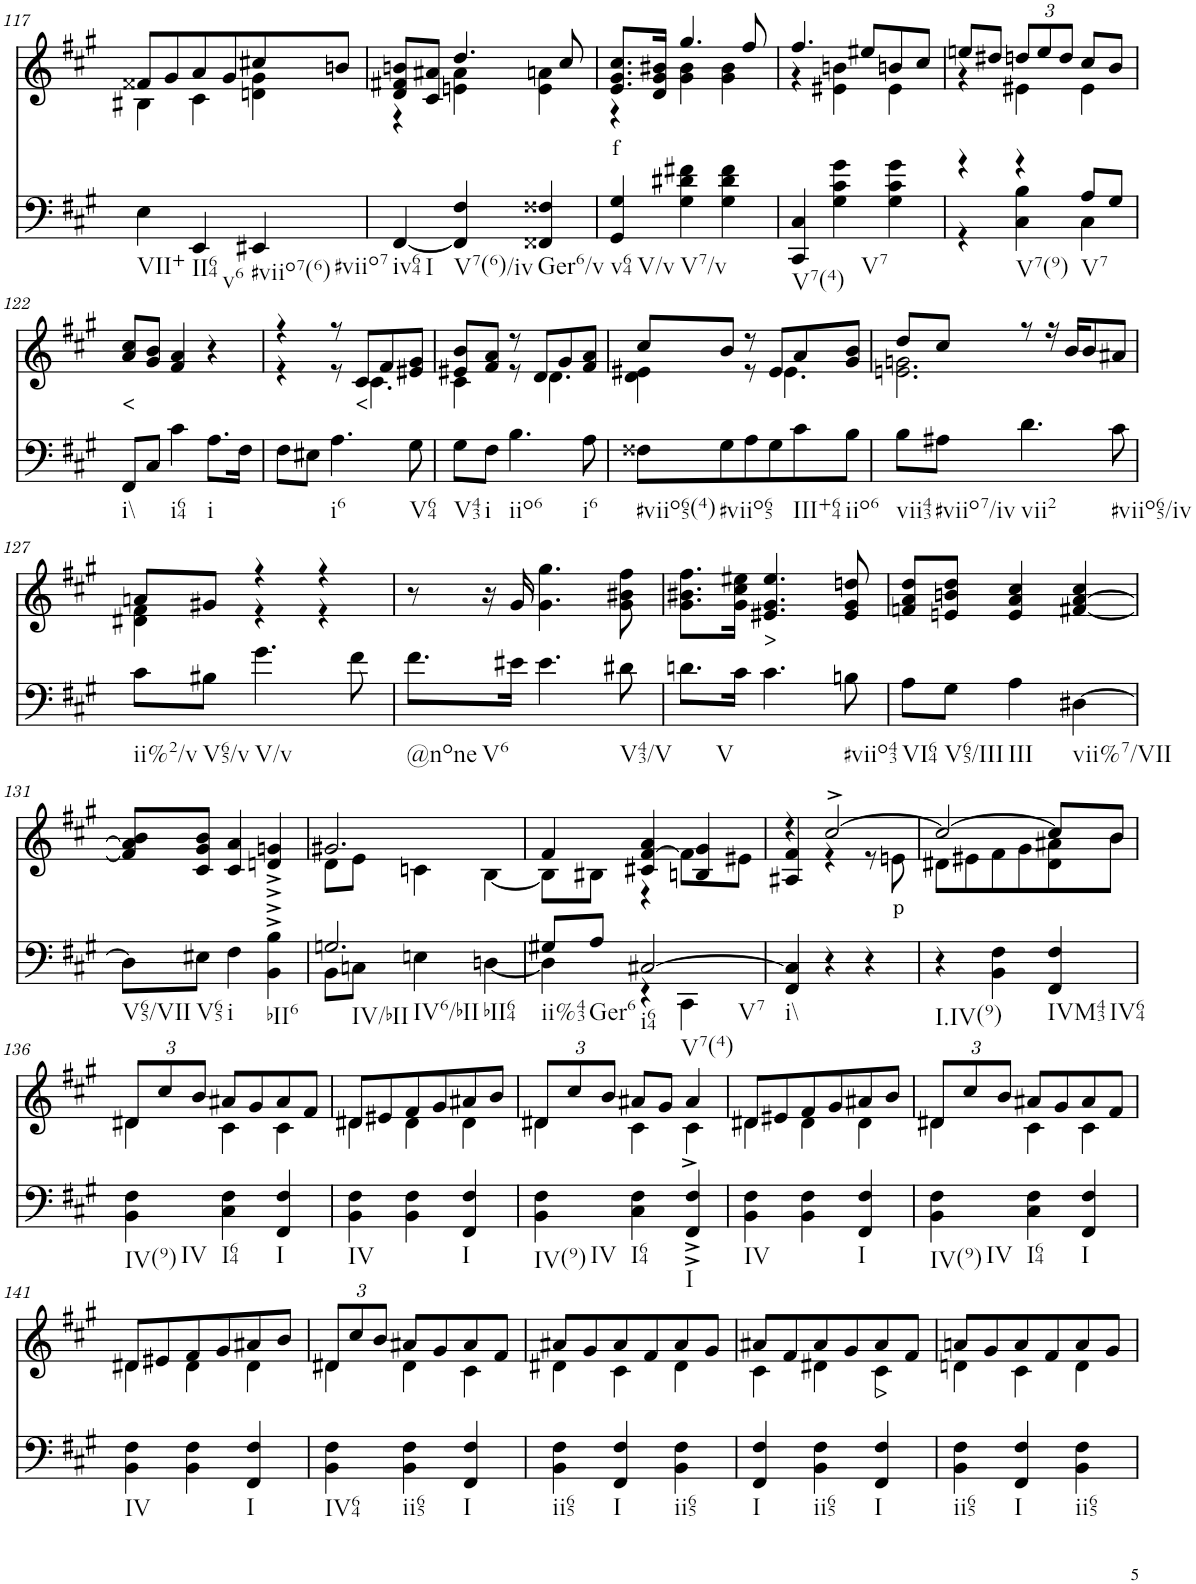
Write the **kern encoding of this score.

**kern	**kern	**text
*part2	*part1	*part1
*staff2	*staff1	*staff1
*I"Piano	*I"Piano	*
*I'Pno	*I'Pno	*
!!LO:PB:g=z
*clefF4	*clefG2	*
*k[f#c#g#]	*k[f#c#g#]	*
*M3/4	*M3/4	*
=117	=117	=117
*	*^	*
!LO:TX:b:t=VII+	!	!	!
4E\	8f##X/L	4B#X\	.
.	8g#/	.	.
!LO:TX:b:t=II64	!	!	!
!LO:TX:b:t=v6	!	!	!
4EE/	8a/	4c#\	.
.	8g#/	.	.
!LO:TX:b:t=#viio7(6)	!	!	!
!LO:TX:b:t=#viio7	!	!	!
4EE#X/	8cc#X/	4dn\ 4g#\	.
.	8bn/J	.	.
=118	=118	=118	=118
!LO:TX:b:t=iv64	!	!	!
!LO:TX:b:t=I	!	!	!
[4FF#/	8d/ 8f#X/ 8bn/L	4r	.
.	8c#/ 8a#X/J	.	.
!LO:TX:b:t=V7(6)/iv	!	!	!
4FF#/] 4F#/	4.dd/	4en\ 4a#\	.
!LO:TX:b:t=Ger6/v	!	!	!
4FF##X/ 4F##X/	.	4e\ 4an\	.
.	8cc#/	.	.
=119	=119	=119	=119
!LO:TX:b:t=v64	!	!	!
!LO:TX:b:t=V/v	!	!	!
!	!	!	!LO:LY:b
4GG#/ 4G#/	8.e/ 8.g#/ 8.cc#/L	4r	f
.	16d/ 16g#/ 16b#X/Jk	.	.
!LO:TX:b:t=V7/v	!	!	!
4G#\ 4d#X\ 4f#X\	4.gg#/	4g#\ 4b#\	.
4G#\ 4d#\ 4f#\	.	4g#\ 4b#\	.
.	8ff#/	.	.
=120	=120	=120	=120
!LO:TX:b:t=V7(4)	!	!	!
4CC#/ 4C#/	4.ff#/	4r	.
!LO:TX:b:t=V7	!	!	!
4G#\ 4c#\ 4g#\	.	4e#X\ 4bn\	.
.	8ee#X/L	.	.
4G#\ 4c#\ 4g#\	8bn/	4e#\	.
.	8cc#/J	.	.
=121	=121	=121	=121
*^	*	*	*
4r	4r	8een/L	4r	.
.	.	8dd#X/J	.	.
*	*	*Xbrackettup	*	*
!LO:TX:b:t=V7(9)	!	!	!	!
4r	4C#\ 4B\	12ddn/L	4e#X\	.
.	.	12ee/	.	.
.	.	12dd/J	.	.
!LO:TX:b:t=V7	!	!	!	!
8A/L	4C#\	8cc#/L	4e#\	.
8G#/J	.	8b/J	.	.
*v	*v	*	*	*
*	*v	*v	*
!!LO:LB:g=z
=122	=122	=122
!LO:TX:b:t=i\\	!	!
!	!	!LO:LY:b
8FF#/L	8a/ 8cc#/L	<
8C#/J	8g#/ 8b/J	.
!LO:TX:b:t=i64	!	!
4c#\	4f#/ 4a/	.
!LO:TX:b:t=i	!	!
8.A\L	4r	.
16F#\Jk	.	.
=123	=123	=123
*	*^	*
8F#\L	4r	4r	.
8E#X\J	.	.	.
!LO:TX:b:t=i6	!	!	!
4.A\	8r	8r	.
!	!	!	!LO:LY:b
.	8c#/L	4.c#\	<
.	8f#/	.	.
!LO:TX:b:t=V64	!	!	!
8G#\	8e#X/ 8g#/J	.	.
=124	=124	=124	=124
!LO:TX:b:t=V43	!	!	!
8G#\L	8e#X/ 8b/L	4c#\	.
!LO:TX:b:t=i	!	!	!
8F#\J	8f#/ 8a/J	.	.
!LO:TX:b:t=iio6	!	!	!
4.B\	8r	8r	.
.	8d/L	4.d\	.
.	8g#/	.	.
!LO:TX:b:t=i6	!	!	!
8A\	8f#/ 8a/J	.	.
=125	=125	=125	=125
!LO:TX:b:t=#viio65(4)	!	!	!
8F##X\L	8cc#/L	4d\ 4e#X\	.
!LO:TX:b:t=#viio65	!	!	!
8G#\	8b/J	.	.
8A\	8r	8r	.
8G#\	8e#/L	4.e#\	.
!LO:TX:b:t=III+64	!	!	!
8c#\	8a/	.	.
!LO:TX:b:t=iio6	!	!	!
8B\J	8g#/ 8b/J	.	.
=126	=126	=126	=126
!LO:TX:b:t=vii43	!	!	!
8B\L	8dd/L	2.en\ 2.gn\	.
!LO:TX:b:t=#viio7/iv	!	!	!
8A#X\J	8cc#/J	.	.
!LO:TX:b:t=vii2	!	!	!
4.d\	8r	.	.
.	16r	.	.
.	16b/KL	.	.
.	8b/	.	.
!LO:TX:b:t=#viio65/iv	!	!	!
8c#\	8a#X/J	.	.
!!LO:LB:g=z	!!
=127	=127	=127	=127
!LO:TX:b:t=ii%2/v	!	!	!
8c#\L	8an/L	4d#X\ 4f#\	.
!LO:TX:b:t=V65/v	!	!	!
8B#X\J	8g#X/J	.	.
!LO:TX:b:t=V/v	!	!	!
4.g#\	4r	4r	.
.	4r	4r	.
8f#\	.	.	.
*	*v	*v	*
=128	=128	=128
!LO:TX:b:t=@none	!	!
!LO:TX:b:t=V6	!	!
8.f#\L	8r	.
.	16r	.
16e#X\Jk	16g#/	.
4.e#\	4.g#\ 4.gg#\	.
!LO:TX:b:t=V43/V	!	!
8d#X\	8g#\ 8b#X\ 8ff#\	.
=129	=129	=129
!LO:TX:b:t=V	!	!
8.dn\L	8.g#\ 8.b#X\ 8.ff#\L	.
16c#\Jk	16g#\ 16cc#\ 16ee#X\Jk	.
!	!	!LO:LY:b
4.c#\	4.e#X/ 4.g#/ 4.ee#/	>
!LO:TX:b:t=#viio43	!	!
8Bn\	8e#/ 8g#/ 8ddn/	.
=130	=130	=130
!LO:TX:b:t=VI64	!	!
8A\L	8fn/ 8a/ 8dd/L	.
!LO:TX:b:t=V65/III	!	!
8G#\J	8en/ 8bn/ 8dd/J	.
!LO:TX:b:t=III	!	!
4A\	4e/ 4a/ 4cc#/	.
!LO:TX:b:t=vii%7/VII	!	!
[4D#X\	[4f#X/ [4a/ 4cc#/	.
!!LO:LB:g=z
=131	=131	=131
!LO:TX:b:t=V65/VII	!	!
8D#\L]	8f#/] 8a/] 8b/L	.
!LO:TX:b:t=V65	!	!
8E#X\J	8c#/ 8g#/ 8b/J	.
!LO:TX:b:t=i	!	!
4F#\	4c#/ 4a/	.
!LO:TX:b:t=bII6	!	!
4BB\^ 4B\^	4dn/^ 4gn/^	.
=132	=132	=132
*^	*^	*
!LO:TX:b:t=IV/bII	!	!	!	!
!LO:TX:b:t=IV6/bII	!	!	!	!
!LO:TX:b:t=bII64	!	!	!	!
2.Gn/	8BB\L	2.g#X/	8d\L	.
.	8Cn\J	.	8e\J	.
.	4En\	.	4cn\	.
.	[4Dn\	.	[4B\	.
=133	=133	=133	=133	=133
!LO:TX:b:t=ii%43	!	!	!	!
8G#X/L	4D\]	4f#/	8B\L]	.
!LO:TX:b:t=Ger6	!	!	!	!
8A/J	.	.	8B#X\J	.
!LO:TX:b:t=i64	!	!	!	!
!LO:TX:b:t=V7(4)	!	!	!	!
!LO:TX:b:t=V7	!	!	!	!
[2C#X/	4r	4c#X/ [4f#/ 4a/	4r	.
.	4CC#\	4Bn/ 4g#/	8f#\L]	.
.	.	.	8e#X\J	.
*v	*v	*	*	*
=134	=134	=134	=134
!LO:TX:b:t=i\\	!	!	!
4FF#/ 4C#/]	4r	4A#X/ 4f#/	.
4r	[2cc#^/	4r	.
4r	.	8r	.
!	!	!	!LO:LY:b
.	.	8en\	p
=135	=135	=135	=135
!LO:TX:b:t=I.IV(9)	!	!	!
4r	2cc#/_	8d#X\L	.
.	.	8e#X\	.
4BB\ 4F#\	.	8f#\	.
.	.	8g#\	.
!LO:TX:b:t=IVM43	!	!	!
!LO:TX:b:t=IV64	!	!	!
4FF#/ 4F#/	8cc#/L]	8d#\ 8a#X\	.
.	8b/J	8b\J	.
!!LO:LB:g=z	!!
=136	=136	=136	=136
!LO:TX:b:t=IV(9)	!	!	!
!LO:TX:b:t=IV	!	!	!
4BB\ 4F#\	12d#X/L	4d#\	.
.	12cc#/	.	.
.	12b/J	.	.
!LO:TX:b:t=I64	!	!	!
4C#\ 4F#\	8a#X/L	4c#\	.
.	8g#/	.	.
!LO:TX:b:t=I	!	!	!
4FF#/ 4F#/	8a#/	4c#\	.
.	8f#/J	.	.
=137	=137	=137	=137
!LO:TX:b:t=IV	!	!	!
4BB\ 4F#\	8d#X/L	4d#\	.
.	8e#X/	.	.
4BB\ 4F#\	8f#/	4d#\	.
.	8g#/	.	.
!LO:TX:b:t=I	!	!	!
4FF#/ 4F#/	8a#X/	4d#\	.
.	8b/J	.	.
=138	=138	=138	=138
!LO:TX:b:t=IV(9)	!	!	!
!LO:TX:b:t=IV	!	!	!
4BB\ 4F#\	12d#X/L	4d#\	.
.	12cc#/	.	.
.	12b/J	.	.
!LO:TX:b:t=I64	!	!	!
4C#\ 4F#\	8a#X/L	4c#\	.
.	8g#/J	.	.
!LO:TX:b:t=I	!	!	!
4FF#/^ 4F#/^	4a#/	4c#^\	.
=139	=139	=139	=139
!LO:TX:b:t=IV	!	!	!
4BB\ 4F#\	8d#X/L	4d#\	.
.	8e#X/	.	.
4BB\ 4F#\	8f#/	4d#\	.
.	8g#/	.	.
!LO:TX:b:t=I	!	!	!
4FF#/ 4F#/	8a#X/	4d#\	.
.	8b/J	.	.
=140	=140	=140	=140
!LO:TX:b:t=IV(9)	!	!	!
!LO:TX:b:t=IV	!	!	!
4BB\ 4F#\	12d#X/L	4d#\	.
.	12cc#/	.	.
.	12b/J	.	.
!LO:TX:b:t=I64	!	!	!
4C#\ 4F#\	8a#X/L	4c#\	.
.	8g#/	.	.
!LO:TX:b:t=I	!	!	!
4FF#/ 4F#/	8a#/	4c#\	.
.	8f#/J	.	.
!!LO:LB:g=z	!!
=141	=141	=141	=141
!LO:TX:b:t=IV	!	!	!
4BB\ 4F#\	8d#X/L	4d#\	.
.	8e#X/	.	.
4BB\ 4F#\	8f#/	4d#\	.
.	8g#/	.	.
!LO:TX:b:t=I	!	!	!
4FF#/ 4F#/	8a#X/	4d#\	.
.	8b/J	.	.
=142	=142	=142	=142
!LO:TX:b:t=IV64	!	!	!
4BB\ 4F#\	12d#X/L	4d#\	.
.	12cc#/	.	.
.	12b/J	.	.
!LO:TX:b:t=ii65	!	!	!
4BB\ 4F#\	8a#X/L	4d#\	.
.	8g#/	.	.
!LO:TX:b:t=I	!	!	!
4FF#/ 4F#/	8a#/	4c#\	.
.	8f#/J	.	.
=143	=143	=143	=143
!LO:TX:b:t=ii65	!	!	!
4BB\ 4F#\	8a#X/L	4d#X\	.
.	8g#/	.	.
!LO:TX:b:t=I	!	!	!
4FF#/ 4F#/	8a#/	4c#\	.
.	8f#/	.	.
!LO:TX:b:t=ii65	!	!	!
4BB\ 4F#\	8a#/	4d#\	.
.	8g#/J	.	.
=144	=144	=144	=144
!LO:TX:b:t=I	!	!	!
4FF#/ 4F#/	8a#X/L	4c#\	.
.	8f#/	.	.
!LO:TX:b:t=ii65	!	!	!
4BB\ 4F#\	8a#/	4d#X\	.
.	8g#/	.	.
!LO:TX:b:t=I	!	!	!
!	!	!	!LO:LY:b
4FF#/ 4F#/	8a#/	4c#\	>
.	8f#/J	.	.
=145	=145	=145	=145
!LO:TX:b:t=ii65	!	!	!
4BB\ 4F#\	8an/L	4dn\	.
.	8g#/	.	.
!LO:TX:b:t=I	!	!	!
4FF#/ 4F#/	8a/	4c#\	.
.	8f#/	.	.
!LO:TX:b:t=ii65	!	!	!
4BB\ 4F#\	8a/	4d\	.
.	8g#/J	.	.
*	*v	*v	*
=	=	=
*-	*-	*-
